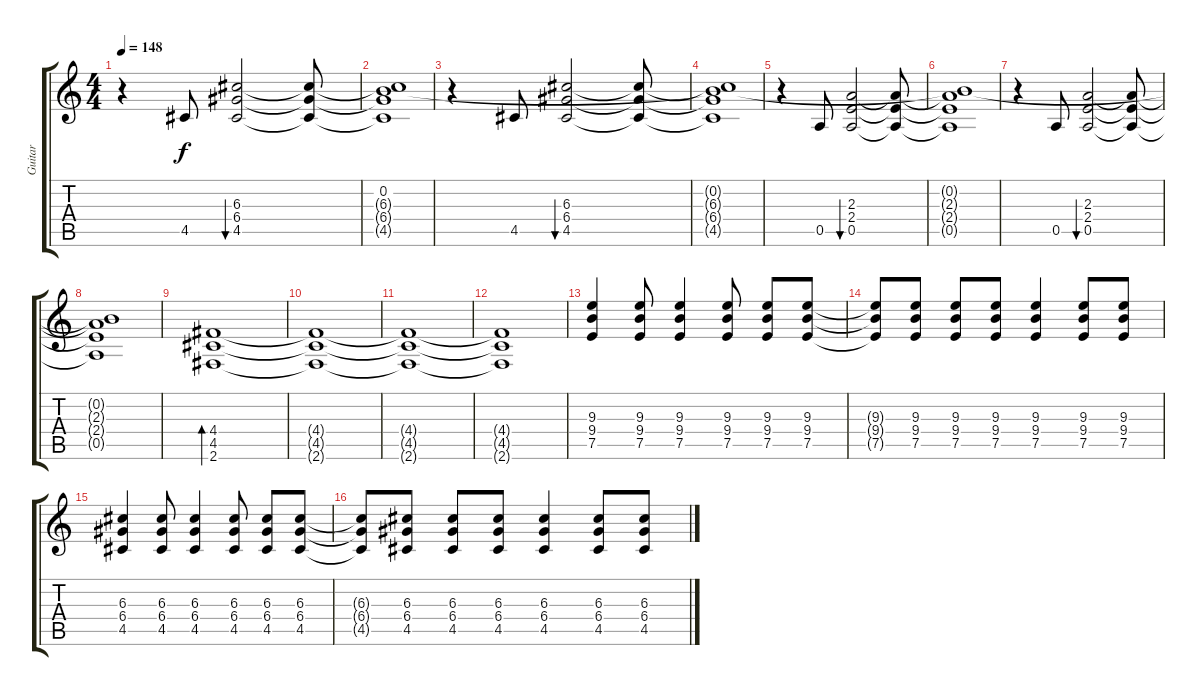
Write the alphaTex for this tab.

\track ("Guitar" "Guitar") {instrument electricguitarjazz}
\staff {score tabs}
\tuning (E4 B3 G3 D3 A2 E2) {hide}
\ts (4 4)
\tempo 148
\clef g2
\ks c
r.4{dy f} 4.5.8 (6.3 6.4 4.5).2{bu 240} (6.3{t} 6.4{t} 4.5{t}).8 |
(0.2{t} 6.3{t} 6.4{t} 4.5{t}).1 |
r.4 4.5.8 (6.3 6.4 4.5).2{bu 240} (6.3{t} 6.4{t} 4.5{t}).8 |
(0.2{t} 6.3{t} 6.4{t} 4.5{t}).1 |
r.4 0.5.8 (2.3 2.4 0.5).2{bu 240} (2.3{t} 2.4{t} 0.5{t}).8 |
(0.2{t} 2.3{t} 2.4{t} 0.5{t}).1 |
r.4 0.5.8 (2.3 2.4 0.5).2{bu 240} (2.3{t} 2.4{t} 0.5{t}).8 |
(0.2{t} 2.3{t} 2.4{t} 0.5{t}).1 |
(4.4 4.5 2.6).1{bd 240} |
(4.4{t} 4.5{t} 2.6{t}).1 |
(4.4{t} 4.5{t} 2.6{t}).1 |
(4.4{t} 4.5{t} 2.6{t}).1 |
(9.3 9.4 7.5).4 (9.3 9.4 7.5).8 (9.3 9.4 7.5).4 (9.3 9.4 7.5).8 (9.3 9.4 7.5).8 (9.3 9.4 7.5).8 |
(9.3{t} 9.4{t} 7.5{t}).8 (9.3 9.4 7.5).8 (9.3 9.4 7.5).8 (9.3 9.4 7.5).8 (9.3 9.4 7.5).4 (9.3 9.4 7.5).8 (9.3 9.4 7.5).8 |
(6.3 6.4 4.5).4 (6.3 6.4 4.5).8 (6.3 6.4 4.5).4 (6.3 6.4 4.5).8 (6.3 6.4 4.5).8 (6.3 6.4 4.5).8 |
(6.3{t} 6.4{t} 4.5{t}).8 (6.3 6.4 4.5).8 (6.3 6.4 4.5).8 (6.3 6.4 4.5).8 (6.3 6.4 4.5).4 (6.3 6.4 4.5).8 (6.3 6.4 4.5).8
